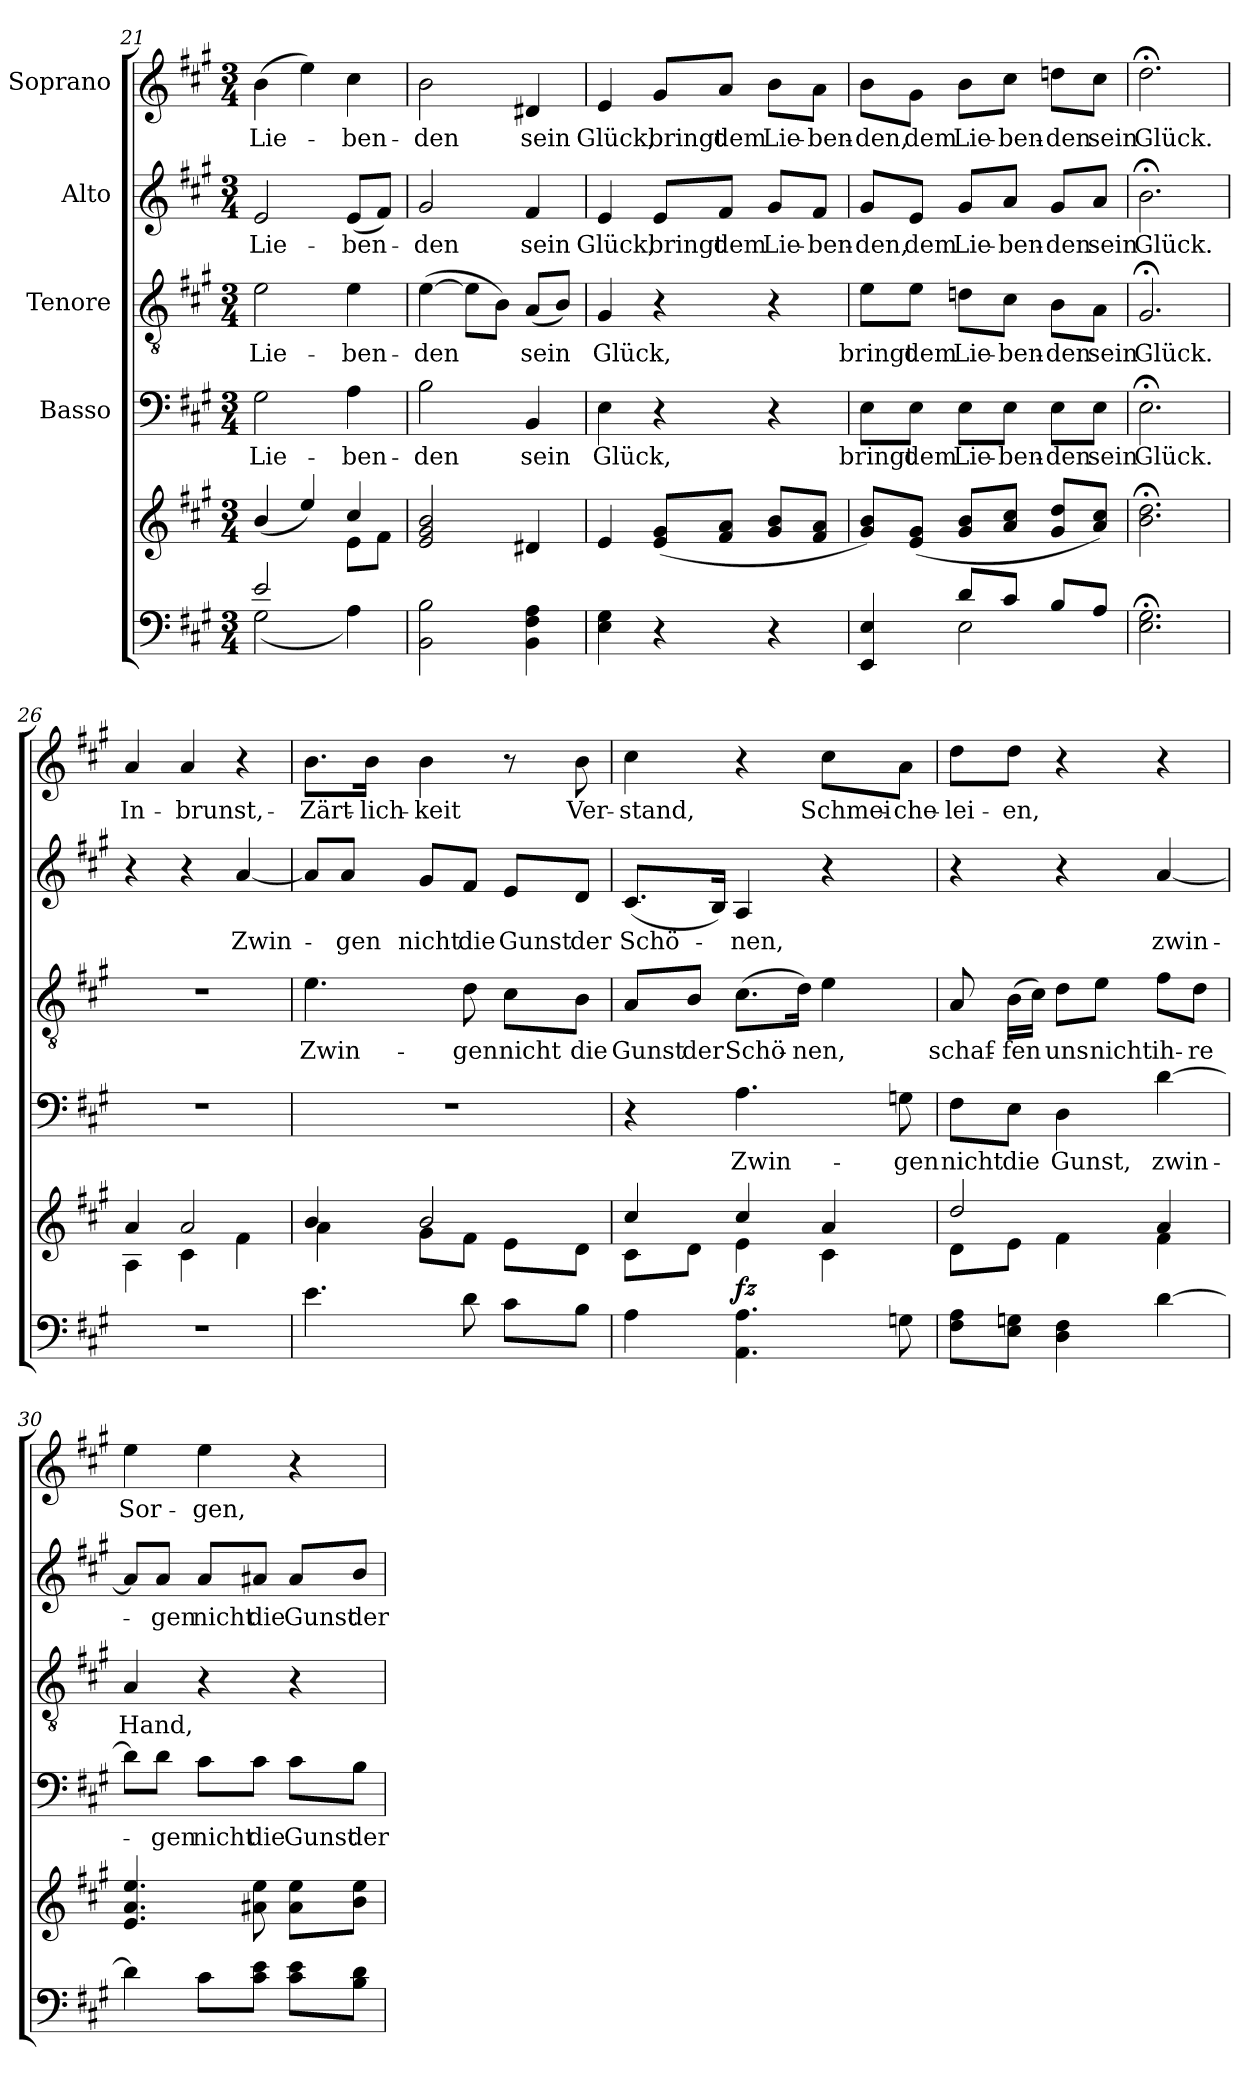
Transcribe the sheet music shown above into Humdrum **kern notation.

**kern	**dynam	**kern	**kern	**text	**kern	**text	**kern	**text	**kern	**text
*part6	*part6	*part5	*part4	*part4	*part3	*part3	*part2	*part2	*part1	*part1
*staff6	*staff6	*staff5	*staff4	*staff4	*staff3	*staff3	*staff2	*staff2	*staff1	*staff1
*	*	*	*I"Basso	*	*I"Tenore	*	*I"Alto	*	*I"Soprano	*
!!LO:LB:g=z
*clefF4	*	*clefG2	*clefF4	*	*clefGv2	*	*clefG2	*	*clefG2	*
*k[f#c#g#]	*	*k[f#c#g#]	*k[f#c#g#]	*	*k[f#c#g#]	*	*k[f#c#g#]	*	*k[f#c#g#]	*
*A:	*	*A:	*A:	*	*A:	*	*A:	*	*A:	*
*M3/4	*	*M3/4	*M3/4	*	*M3/4	*	*M3/4	*	*M3/4	*
=21	=21	=21	=21	=21	=21	=21	=21	=21	=21	=21
*^	*	*^	*	*	*	*	*	*	*	*
!	!	!	!	!	!	!LO:LY:b	!	!LO:LY:b	!	!LO:LY:b	!	!LO:LY:b
2e/	(<2G#\	.	(>4b/	2ryy	2G#\	Lie-	2e\	Lie-	2e/	Lie-	(>4b\	Lie-
.	.	.	4ee/)	.	.	.	.	.	.	.	4ee\)	.
!	!	!	!	!	!	!LO:LY:b	!	!LO:LY:b	!	!LO:LY:b	!	!LO:LY:b
4ryy	4A\)	.	4cc#/	8e\L	4A\	-ben-	4e\	-ben-	(<8e/L	-ben-	4cc#\	-ben-
.	.	.	.	8f#\J	.	.	.	.	8f#/J)	.	.	.
*v	*v	*	*	*	*	*	*	*	*	*	*	*
=22	=22	=22	=22	=22	=22	=22	=22	=22	=22	=22	=22
!	!	!	!	!	!LO:LY:b	!	!LO:LY:b	!	!LO:LY:b	!	!LO:LY:b
*	*	*v	*v	*	*	*	*	*	*	*	*
2BB\ 2B\	.	2e/ 2g#/ 2b/	2B\	-den	(>[4e\	-den	2g#/	-den	2b\	-den
.	.	.	.	.	8e\L]	.	.	.	.	.
.	.	.	.	.	8B\J)	.	.	.	.	.
!	!	!	!	!LO:LY:b	!	!LO:LY:b	!	!LO:LY:b	!	!LO:LY:b
4BB\ 4F#\ 4A\	.	4d#X/	4BB/	sein	(<8A/L	sein	4f#/	sein	4d#X/	sein
.	.	.	.	.	8B/J)	.	.	.	.	.
=23	=23	=23	=23	=23	=23	=23	=23	=23	=23	=23
!	!	!	!	!LO:LY:b	!	!LO:LY:b	!	!LO:LY:b	!	!LO:LY:b
4E\ 4G#\	.	4e/	4E\	Glück,	4G#/	Glück,	4e/	Glück,	4e/	Glück,
!	!	!	!	!	!	!	!	!LO:LY:b	!	!LO:LY:b
4r	.	(<8e/ 8g#/L	4r	.	4r	.	8e/L	bringt	8g#/L	bringt
!	!	!	!	!	!	!	!	!LO:LY:b	!	!LO:LY:b
.	.	8f#/ 8a/J	.	.	.	.	8f#/J	dem	8a/J	dem
!	!	!	!	!	!	!	!	!LO:LY:b	!	!LO:LY:b
4r	.	8g#/ 8b/L	4r	.	4r	.	8g#/L	Lie-	8b\L	Lie-
!	!	!	!	!	!	!	!	!LO:LY:b	!	!LO:LY:b
.	.	8f#/ 8a/J	.	.	.	.	8f#/J	-ben-	8a\J	-ben-
=24	=24	=24	=24	=24	=24	=24	=24	=24	=24	=24
*^	*	*	*	*	*	*	*	*	*	*
!	!	!	!	!	!LO:LY:b	!	!LO:LY:b	!	!LO:LY:b	!	!LO:LY:b
4EE/ 4E/	4ryy	.	8g#/ 8b/L)	8E\L	bringt	8e\L	bringt	8g#/L	-den,	8b\L	-den,
!	!	!	!	!	!LO:LY:b	!	!LO:LY:b	!	!LO:LY:b	!	!LO:LY:b
.	.	.	(>8e/ 8g#/J	8E\J	dem	8e\J	dem	8e/J	dem	8g#\J	dem
!	!	!	!	!	!LO:LY:b	!	!LO:LY:b	!	!LO:LY:b	!	!LO:LY:b
8d/L	2E\	.	8g#/ 8b/L	8E\L	Lie-	8dn\L	Lie-	8g#/L	Lie-	8b\L	Lie-
!	!	!	!	!	!LO:LY:b	!	!LO:LY:b	!	!LO:LY:b	!	!LO:LY:b
8c#/J	.	.	8a/ 8cc#/J	8E\J	-ben-	8c#\J	-ben-	8a/J	-ben-	8cc#\J	-ben-
!	!	!	!	!	!LO:LY:b	!	!LO:LY:b	!	!LO:LY:b	!	!LO:LY:b
8B/L	.	.	8g#/ 8dd/L	8E\L	-den	8B\L	-den	8g#/L	-den	8ddn\L	-den
!	!	!	!	!	!LO:LY:b	!	!LO:LY:b	!	!LO:LY:b	!	!LO:LY:b
8A/J	.	.	8a/ 8cc#/J)	8E\J	sein	8A\J	sein	8a/J	sein	8cc#\J	sein
*v	*v	*	*	*	*	*	*	*	*	*	*
=25	=25	=25	=25	=25	=25	=25	=25	=25	=25	=25
!	!	!	!	!LO:LY:b	!	!LO:LY:b	!	!LO:LY:b	!	!LO:LY:b
2.E\;< 2.G#\;<	.	2.b\;< 2.dd\;<	2.E;<\	Glück.	2.G#;</	Glück.	2.b;<\	Glück.	2.dd;<\	Glück.
!!LO:PB:g=z
=26	=26	=26	=26	=26	=26	=26	=26	=26	=26	=26
*	*	*^	*	*	*	*	*	*	*	*
!	!	!	!	!	!	!	!	!	!	!	!LO:LY:b
2.r	.	4a/	4A\	2.r	.	2.r	.	4r	.	4a/	In-
!	!	!	!	!	!	!	!	!	!	!	!LO:LY:b
.	.	2a/	4c#\	.	.	.	.	4r	.	4a/	-brunst,-
!	!	!	!	!	!	!	!	!	!LO:LY:b	!	!
.	.	.	4f#\	.	.	.	.	[4a/	Zwin-	4r	.
=27	=27	=27	=27	=27	=27	=27	=27	=27	=27	=27	=27
!	!	!	!	!	!	!	!LO:LY:b	!	!	!	!LO:LY:b
4.e\	.	4b/	4a\	2.r	.	4.e\	Zwin-	8a/L]	.	8.b\L	-Zärt-
!	!	!	!	!	!	!	!	!	!LO:LY:b	!	!
.	.	.	.	.	.	.	.	8a/J	-gen	.	.
!	!	!	!	!	!	!	!	!	!	!	!LO:LY:b
.	.	.	.	.	.	.	.	.	.	16b\Jk	-lich-
!	!	!	!	!	!	!	!	!	!LO:LY:b	!	!LO:LY:b
.	.	2b/	8g#\L	.	.	.	.	8g#/L	nicht	4b\	-keit
!	!	!	!	!	!	!	!LO:LY:b	!	!LO:LY:b	!	!
8d\	.	.	8f#\J	.	.	8d\	-gen	8f#/J	die	.	.
!	!	!	!	!	!	!	!LO:LY:b	!	!LO:LY:b	!	!
8c#\L	.	.	8e\L	.	.	8c#\L	nicht	8e/L	Gunst	8r	.
!	!	!	!	!	!	!	!LO:LY:b	!	!LO:LY:b	!	!LO:LY:b
8B\J	.	.	8d\J	.	.	8B\J	die	8d/J	der	8b\	Ver-
=28	=28	=28	=28	=28	=28	=28	=28	=28	=28	=28	=28
!	!	!	!	!	!	!	!LO:LY:b	!	!LO:LY:b	!	!LO:LY:b
4A\	.	4cc#/	8c#\L	4r	.	8A/L	Gunst	(<8.c#/L	Schö-	4cc#\	-stand,
!	!	!	!	!	!	!	!LO:LY:b	!	!	!	!
.	.	.	8d\J	.	.	8B/J	der	.	.	.	.
.	.	.	.	.	.	.	.	16B/Jk)	.	.	.
!	!LO:DY:a	!	!	!	!LO:LY:b	!	!LO:LY:b	!	!LO:LY:b	!	!
4.AA\ 4.A\	fz	4cc#/	4e\	4.A\	Zwin-	(>8.c#\L	Schö-	4A/	-nen,	4r	.
!	!	!	!	!	!	!	!LO:LY:b	!	!	!	!
.	.	.	.	.	.	16d\Jk)	-nen,	.	.	.	.
!	!	!	!	!	!	!	!	!	!	!	!LO:LY:b
.	.	4a/	4c#\	.	.	4e\	.	4r	.	8cc#\L	Schmei-
!	!	!	!	!	!LO:LY:b	!	!	!	!	!	!LO:LY:b
8Gn\	.	.	.	8Gn\	-gen	.	.	.	.	8a\J	-che-
!!LO:LB:g=z
=29	=29	=29	=29	=29	=29	=29	=29	=29	=29	=29	=29
!	!	!	!	!	!LO:LY:b	!	!LO:LY:b	!	!	!	!LO:LY:b
8F#\ 8A\L	.	2dd/	8d\L	8F#\L	nicht	8A/	schaf-	4r	.	8dd\L	-lei-
!	!	!	!	!	!LO:LY:b	!	!LO:LY:b	!	!	!	!LO:LY:b
8E\ 8Gn\J	.	.	8e\J	8E\J	die	(>16B\LL	-fen	.	.	8dd\J	-en,
.	.	.	.	.	.	16c#\JJ)	.	.	.	.	.
!	!	!	!	!	!LO:LY:b	!	!LO:LY:b	!	!	!	!
4D\ 4F#\	.	.	4f#\	4D\	Gunst,	8d\L	uns	4r	.	4r	.
!	!	!	!	!	!	!	!LO:LY:b	!	!	!	!
.	.	.	.	.	.	8e\J	nicht	.	.	.	.
!	!	!	!	!	!LO:LY:b	!	!LO:LY:b	!	!LO:LY:b	!	!
[4d\	.	4a/	4f#\	[4d\	zwin-	8f#\L	ih-	[4a/	zwin-	4r	.
!	!	!	!	!	!	!	!LO:LY:b	!	!	!	!
.	.	.	.	.	.	8d\J	-re	.	.	.	.
*	*	*v	*v	*	*	*	*	*	*	*	*
=30	=30	=30	=30	=30	=30	=30	=30	=30	=30	=30
!	!	!	!	!	!	!LO:LY:b	!	!	!	!LO:LY:b
4d\]	.	4.e/ 4.a/ 4.ee/	8d\L]	.	4A/	Hand,	8a/L]	.	4ee\	Sor-
!	!	!	!	!LO:LY:b	!	!	!	!LO:LY:b	!	!
.	.	.	8d\J	-gen	.	.	8a/J	-gen	.	.
!	!	!	!	!LO:LY:b	!	!	!	!LO:LY:b	!	!LO:LY:b
8c#\L	.	.	8c#\L	nicht	4r	.	8a/L	nicht	4ee\	-gen,
!	!	!	!	!LO:LY:b	!	!	!	!LO:LY:b	!	!
8c#\ 8e\J	.	8a#X\ 8ee\	8c#\J	die	.	.	8a#X/J	die	.	.
!	!	!	!	!LO:LY:b	!	!	!	!LO:LY:b	!	!
8c#\ 8e\L	.	8a#\ 8ee\L	8c#\L	Gunst	4r	.	8a#/L	Gunst	4r	.
!	!	!	!	!LO:LY:b	!	!	!	!LO:LY:b	!	!
8B\ 8d\J	.	8b\ 8ee\J	8B\J	der	.	.	8b/J	der	.	.
=	=	=	=	=	=	=	=	=	=	=
*-	*-	*-	*-	*-	*-	*-	*-	*-	*-	*-
